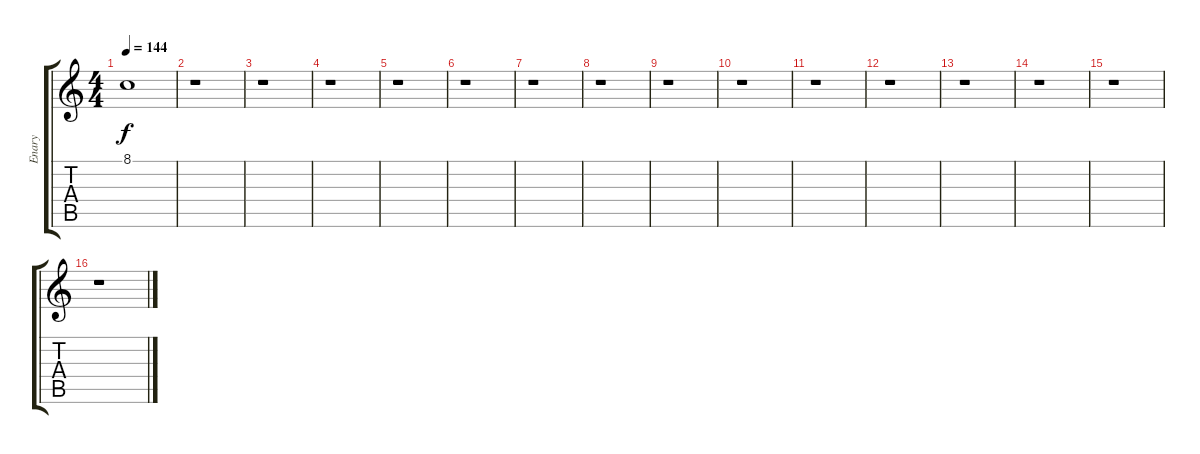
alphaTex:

\track ("Enary" "Enary") {instrument stringensemble1}
\staff {score tabs}
\tuning (E4 B3 G3 D3 A2 E2) {hide}
\ts (4 4)
\tempo 144
\clef g2
\ks c
8.1.1{dy f} |
r.1 |
r.1 |
r.1 |
r.1 |
r.1 |
r.1 |
r.1 |
r.1 |
r.1 |
r.1 |
r.1 |
r.1 |
r.1 |
r.1 |
r.1
